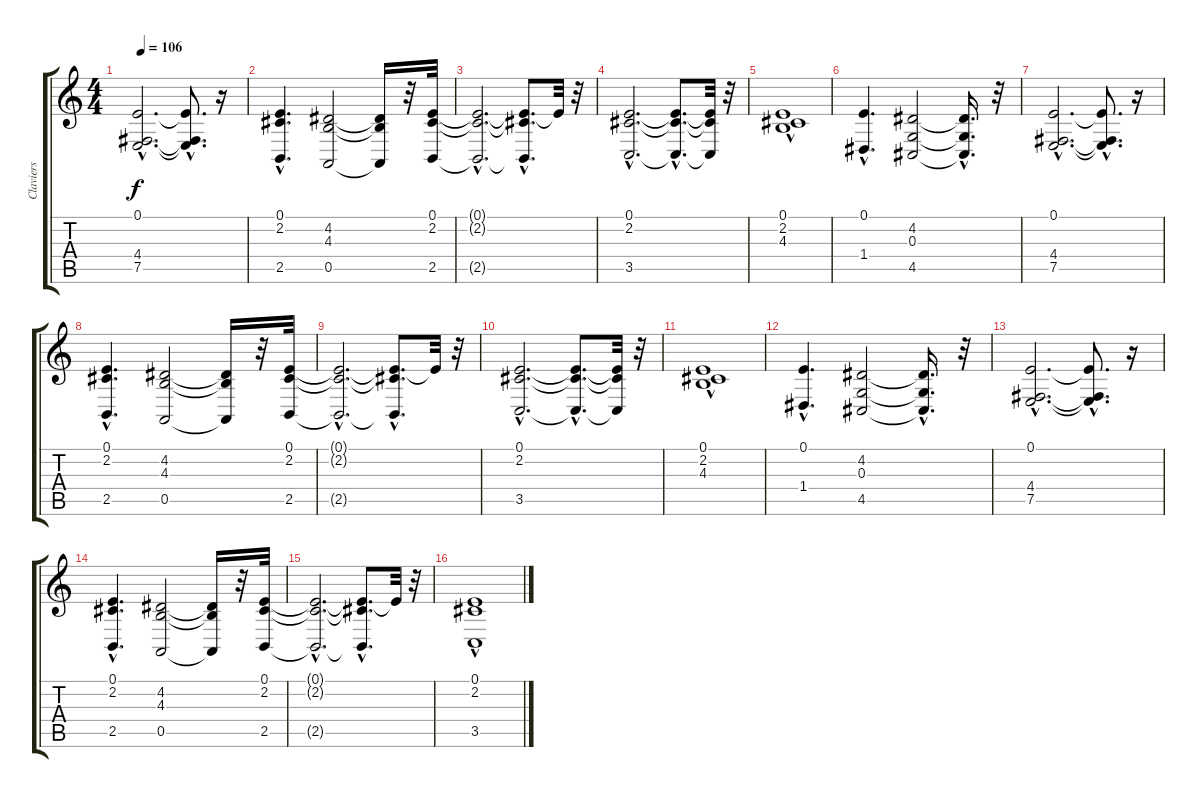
\track ("Claviers" "Claviers") {instrument synthstrings2}
\staff {score tabs}
\tuning (E4 B3 G3 D3 A2 E2) {hide}
\ts (4 4)
\tempo 106
\clef g2
\ks c
(0.1{hac} 4.4{hac} 7.5{hac}).2{d dy f} (0.1{hac t} 4.4{t} 7.5{t}).8{d} r.16 |
(0.1{hac} 2.2{hac} 2.5{hac}).4{d} (4.2 4.3 0.5).2 (4.2{t} 4.3{t} 0.5{t}).16 r.32 (0.1 2.2 2.5).32 |
(0.1{hac t} 2.2{hac t} 2.5{hac t}).2{d} (0.1{hac t} 2.2{hac t} 2.5{hac t}).8{d} 0.1{t}.32 r.32 |
(0.1{hac} 2.2{hac} 3.5{hac}).2{d} (0.1{hac t} 2.2{hac t} 3.5{hac t}).8{d} (0.1{t} 2.2{t} 3.5{t}).32 r.32 |
(0.1{hac} 2.2 4.3{hac}).1 |
(0.1{hac} 1.4).4{d} (4.2 0.3 4.5).2 (4.2{hac t} 0.3{t} 4.5{hac t}).16{d} r.32 |
(0.1{hac} 4.4{hac} 7.5{hac}).2{d} (0.1{hac t} 4.4{t} 7.5{t}).8{d} r.16 |
(0.1{hac} 2.2{hac} 2.5{hac}).4{d} (4.2 4.3 0.5).2 (4.2{t} 4.3{t} 0.5{t}).16 r.32 (0.1 2.2 2.5).32 |
(0.1{hac t} 2.2{hac t} 2.5{hac t}).2{d} (0.1{hac t} 2.2{hac t} 2.5{hac t}).8{d} 0.1{t}.32 r.32 |
(0.1{hac} 2.2{hac} 3.5{hac}).2{d} (0.1{hac t} 2.2{hac t} 3.5{hac t}).8{d} (0.1{t} 2.2{t} 3.5{t}).32 r.32 |
(0.1{hac} 2.2 4.3{hac}).1 |
(0.1{hac} 1.4).4{d} (4.2 0.3 4.5).2 (4.2{hac t} 0.3{t} 4.5{hac t}).16{d} r.32 |
(0.1{hac} 4.4{hac} 7.5{hac}).2{d} (0.1{hac t} 4.4{t} 7.5{t}).8{d} r.16 |
(0.1{hac} 2.2{hac} 2.5{hac}).4{d} (4.2 4.3 0.5).2 (4.2{t} 4.3{t} 0.5{t}).16 r.32 (0.1 2.2 2.5).32 |
(0.1{hac t} 2.2{hac t} 2.5{hac t}).2{d} (0.1{hac t} 2.2{hac t} 2.5{hac t}).8{d} 0.1{t}.32 r.32 |
(0.1 2.2{hac} 3.5{hac}).1
